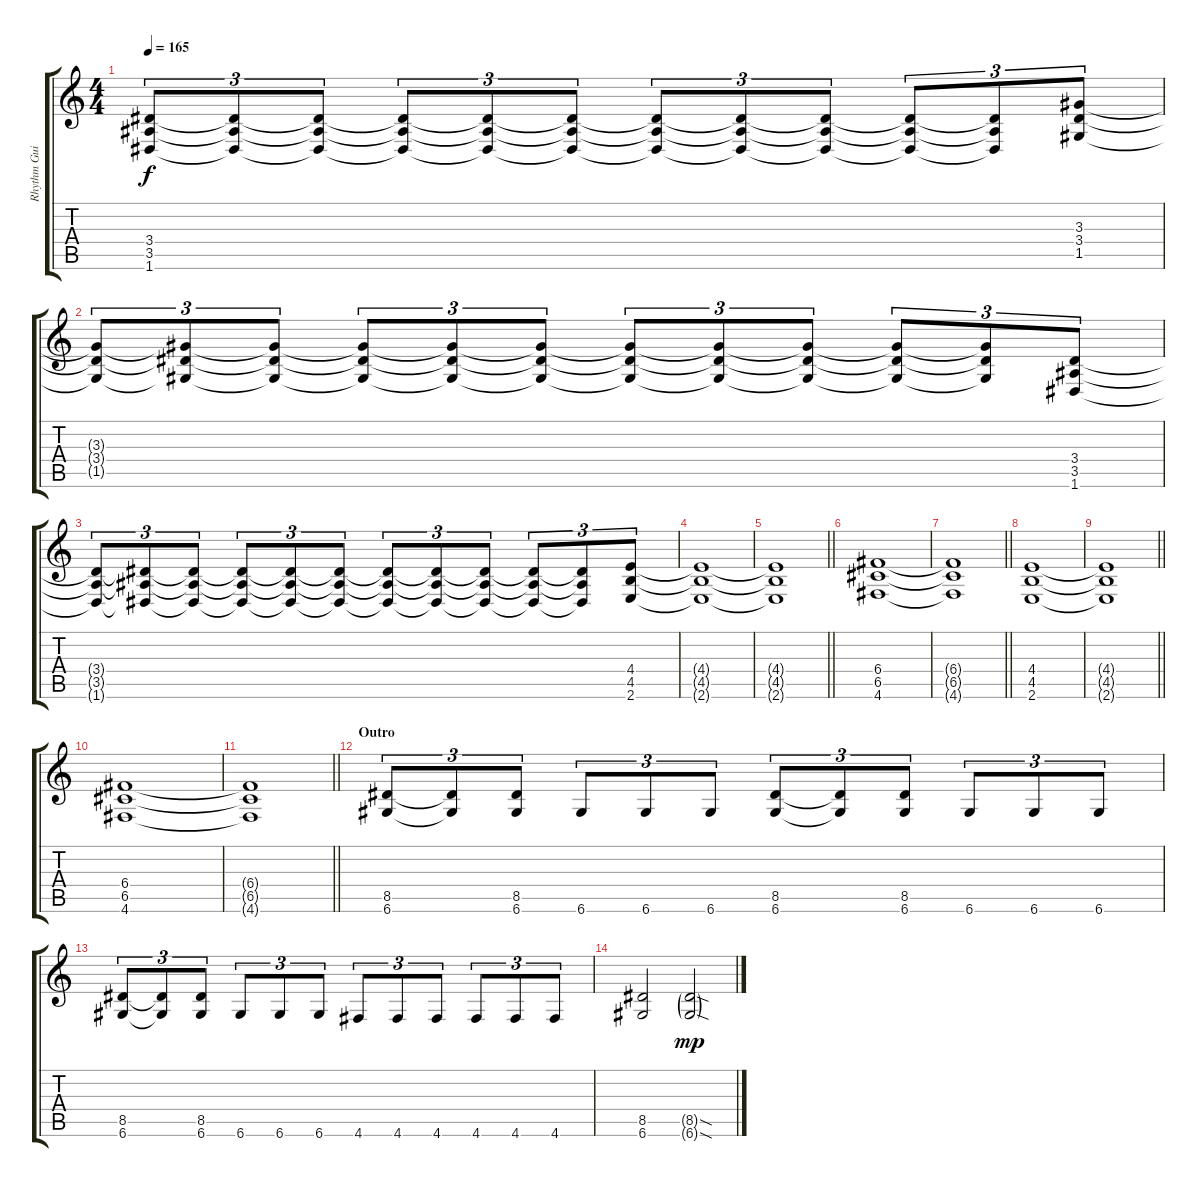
\track ("Rhythm Guitar" "Rhythm Gui") {instrument distortionguitar}
\staff {score tabs}
\tuning (D4 A3 F3 C3 G2 D2) {hide}
\ts (4 4)
\tempo 165
\clef g2
\ks c
(3.4{t} 3.5{t} 1.6{t}).8{tu (3 2) dy f} (3.4{t} 3.5{t} 1.6{t}).8{tu (3 2)} (3.4{t} 3.5{t} 1.6{t}).8{tu (3 2)} (3.4{t} 3.5{t} 1.6{t}).8{tu (3 2)} (3.4{t} 3.5{t} 1.6{t}).8{tu (3 2)} (3.4{t} 3.5{t} 1.6{t}).8{tu (3 2)} (3.4{t} 3.5{t} 1.6{t}).8{tu (3 2)} (3.4{t} 3.5{t} 1.6{t}).8{tu (3 2)} (3.4{t} 3.5{t} 1.6{t}).8{tu (3 2)} (3.4{t} 3.5{t} 1.6{t}).8{tu (3 2)} (3.4{t} 3.5{t} 1.6{t}).8{tu (3 2)} (3.3 3.4 1.5).8{tu (3 2)} |
(3.3{t} 3.4{t} 1.5{t}).8{tu (3 2)} (3.3{t} 3.4{t} 1.5{t}).8{tu (3 2)} (3.3{t} 3.4{t} 1.5{t}).8{tu (3 2)} (3.3{t} 3.4{t} 1.5{t}).8{tu (3 2)} (3.3{t} 3.4{t} 1.5{t}).8{tu (3 2)} (3.3{t} 3.4{t} 1.5{t}).8{tu (3 2)} (3.3{t} 3.4{t} 1.5{t}).8{tu (3 2)} (3.3{t} 3.4{t} 1.5{t}).8{tu (3 2)} (3.3{t} 3.4{t} 1.5{t}).8{tu (3 2)} (3.3{t} 3.4{t} 1.5{t}).8{tu (3 2)} (3.3{t} 3.4{t} 1.5{t}).8{tu (3 2)} (3.4 3.5 1.6).8{tu (3 2)} |
(3.4{t} 3.5{t} 1.6{t}).8{tu (3 2)} (3.4{t} 3.5{t} 1.6{t}).8{tu (3 2)} (3.4{t} 3.5{t} 1.6{t}).8{tu (3 2)} (3.4{t} 3.5{t} 1.6{t}).8{tu (3 2)} (3.4{t} 3.5{t} 1.6{t}).8{tu (3 2)} (3.4{t} 3.5{t} 1.6{t}).8{tu (3 2)} (3.4{t} 3.5{t} 1.6{t}).8{tu (3 2)} (3.4{t} 3.5{t} 1.6{t}).8{tu (3 2)} (3.4{t} 3.5{t} 1.6{t}).8{tu (3 2)} (3.4{t} 3.5{t} 1.6{t}).8{tu (3 2)} (3.4{t} 3.5{t} 1.6{t}).8{tu (3 2)} (4.4 4.5 2.6).8{tu (3 2)} |
(4.4{t} 4.5{t} 2.6{t}).1 |
\barLineRight lightlight
(4.4{t} 4.5{t} 2.6{t}).1 |
(6.4 6.5 4.6).1 |
\barLineRight lightlight
(6.4{t} 6.5{t} 4.6{t}).1 |
(4.4 4.5 2.6).1 |
\barLineRight lightlight
(4.4{t} 4.5{t} 2.6{t}).1 |
(6.4 6.5 4.6).1 |
\barLineRight lightlight
(6.4{t} 6.5{t} 4.6{t}).1 |
\section ("" "Outro")
(8.5 6.6).8{tu (3 2)} (8.5{t} 6.6{t}).8{tu (3 2)} (8.5 6.6).8{tu (3 2)} 6.6.8{tu (3 2)} 6.6.8{tu (3 2)} 6.6.8{tu (3 2)} (8.5 6.6).8{tu (3 2)} (8.5{t} 6.6{t}).8{tu (3 2)} (8.5 6.6).8{tu (3 2)} 6.6.8{tu (3 2)} 6.6.8{tu (3 2)} 6.6.8{tu (3 2)} |
(8.5 6.6).8{tu (3 2)} (8.5{t} 6.6{t}).8{tu (3 2)} (8.5 6.6).8{tu (3 2)} 6.6.8{tu (3 2)} 6.6.8{tu (3 2)} 6.6.8{tu (3 2)} 4.6.8{tu (3 2)} 4.6.8{tu (3 2)} 4.6.8{tu (3 2)} 4.6.8{tu (3 2)} 4.6.8{tu (3 2)} 4.6.8{tu (3 2)} |
(8.5 6.6).2 (8.5{sod g} 6.6{sod g}).2{dy mp}
